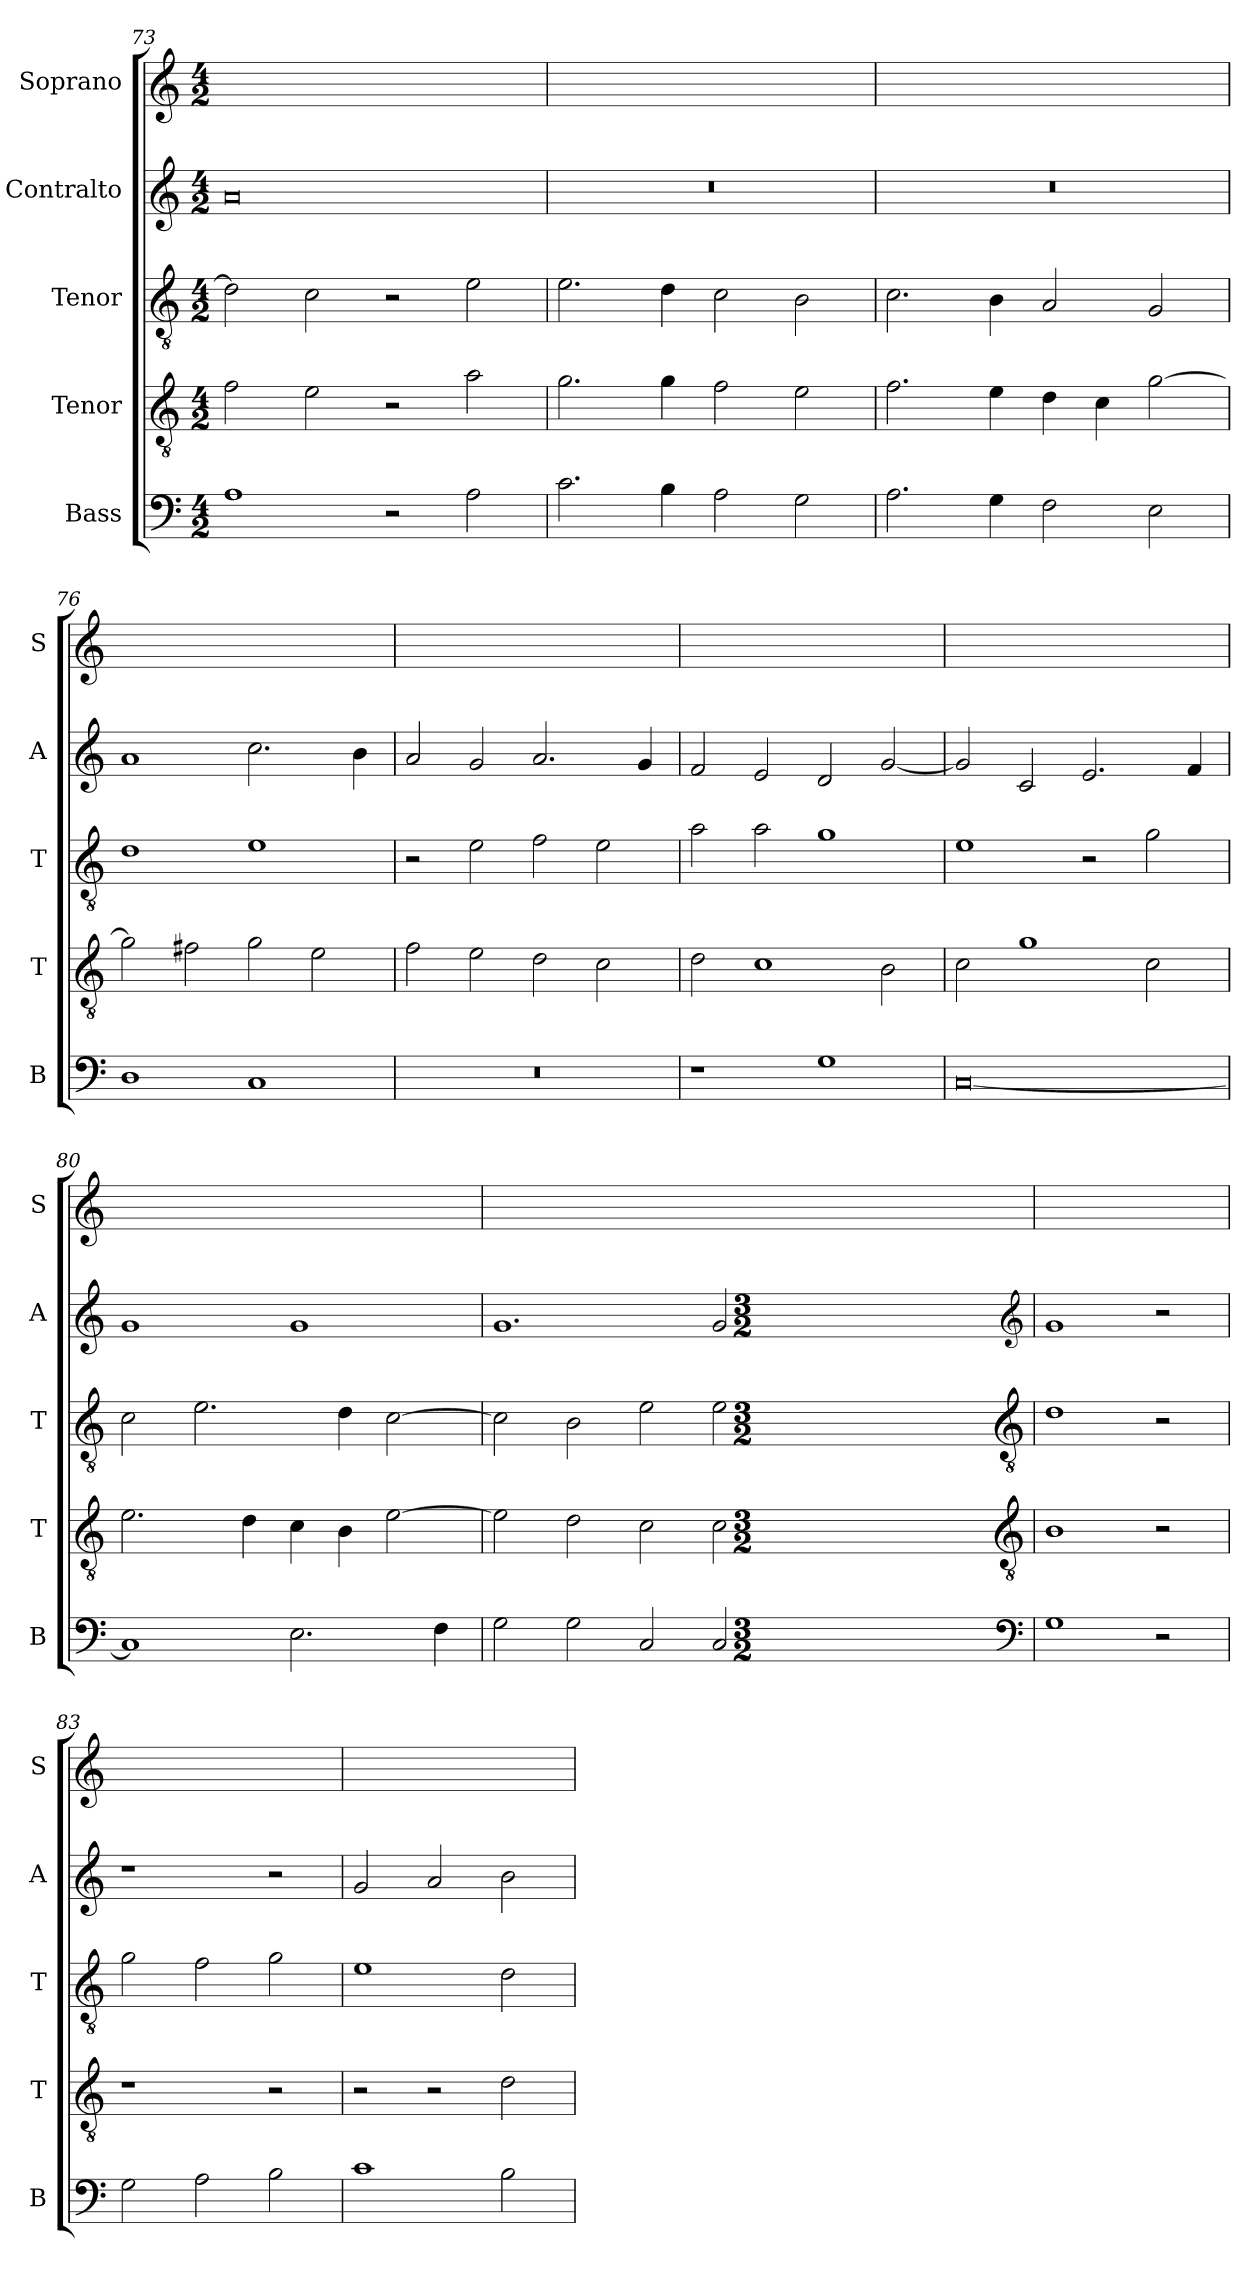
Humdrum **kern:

**kern	**kern	**kern	**kern	**kern
*part5	*part4	*part3	*part2	*part1
*staff5	*staff4	*staff3	*staff2	*staff1
*I"Bass	*I"Tenor	*I"Tenor	*I"Contralto	*I"Soprano
*I'B	*I'T	*I'T	*I'A	*I'S
*clefF4	*clefGv2	*clefGv2	*clefG2	*clefG2
*k[]	*k[]	*k[]	*k[]	*k[]
*G:mix	*G:mix	*G:mix	*G:mix	*G:mix
*M4/2	*M4/2	*M4/2	*M4/2	*M4/2
=73	=73	=73	=73	=73
1A	2f	2d]	0a	0ryy
.	2e	2c	.	.
2r	2r	2r	.	.
2A	2a	2e	.	.
=74	=74	=74	=74	=74
2.c	2.g	2.e	0r	0ryy
4B	4g	4d	.	.
2A	2f	2c	.	.
2G	2e	2B	.	.
=75	=75	=75	=75	=75
2.A	2.f	2.c	0r	0ryy
4G	4e	4B	.	.
2F	4d	2A	.	.
.	4c	.	.	.
2E	[2g	2G	.	.
=76	=76	=76	=76	=76
1D	2g]	1d	1a	0ryy
.	2f#X	.	.	.
1C	2g	1e	2.cc	.
.	2e	.	.	.
.	.	.	4b	.
=77	=77	=77	=77	=77
0r	2f	2r	2a	0ryy
.	2e	2e	2g	.
.	2d	2f	2.a	.
.	2c	2e	.	.
.	.	.	4g	.
=78	=78	=78	=78	=78
1r	2d	2a	2f	0ryy
.	1c	2a	2e	.
1G	.	1g	2d	.
.	2B	.	[2g	.
=79	=79	=79	=79	=79
[0C	2c	1e	2g]	0ryy
.	1g	.	2c	.
.	.	2r	2.e	.
.	2c	2g	.	.
.	.	.	4f	.
=80	=80	=80	=80	=80
1C]	2.e	2c	1g	0ryy
.	.	2.e	.	.
.	4d	.	.	.
2.E	4c	.	1g	.
.	4B	4d	.	.
.	[2e	[2c	.	.
4F	.	.	.	.
=81	=81	=81	=81	=81
2G	2e]	2c]	1.g	0ryy
2G	2d	2B	.	.
2C	2c	2e	.	.
2C	2c	2e	2g	.
*clefF4	*clefGv2	*clefGv2	*clefG2	*
*k[]	*k[]	*k[]	*k[]	*
*G:mix	*G:mix	*G:mix	*G:mix	*
*M3/2	*M3/2	*M3/2	*M3/2	*
=82	=82	=82	=82	=82
1G	1B	1d	1g	1.ryy
2r	2r	2r	2r	.
=83	=83	=83	=83	=83
2G	1r	2g	1r	1.ryy
2A	.	2f	.	.
2B	2r	2g	2r	.
=84	=84	=84	=84	=84
1c	2r	1e	2g	1.ryy
.	2r	.	2a	.
2B	2d	2d	2b	.
=	=	=	=	=
*-	*-	*-	*-	*-
